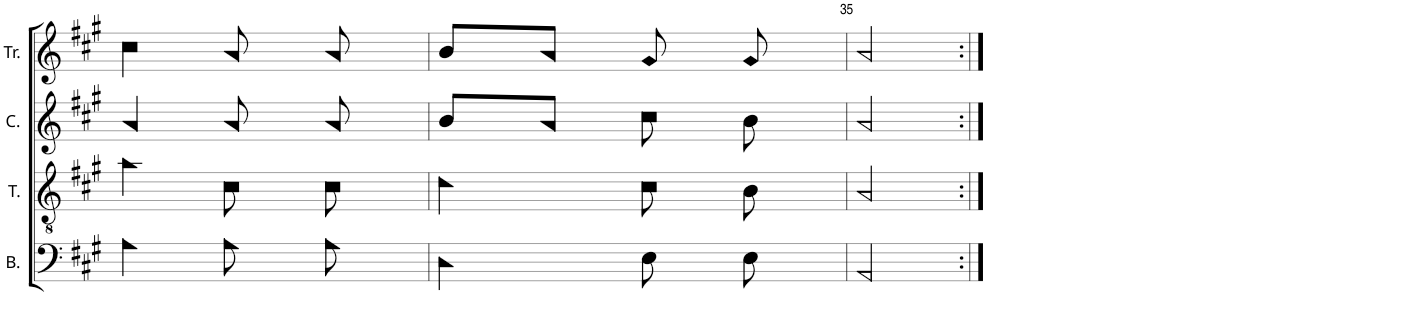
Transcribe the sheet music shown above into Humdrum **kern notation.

**kern	**kern	**kern	**kern
*part4	*part3	*part2	*part1
*staff4	*staff3	*staff2	*staff1
*I"B.	*I"T.	*I"C.	*I"Tr.
*I'B.	*I'T.	*I'C.	*I'Tr.
!!LO:PB:g=z
*clefF4	*clefGv2	*clefG2	*clefG2
*k[f#c#g#]	*k[f#c#g#]	*k[f#c#g#]	*k[f#c#g#]
*M2/4	*M2/4	*M2/4	*M2/4
=33	=33	=33	=33
4A!\	4a!\	4a!/	4cc#!\
8A!\L	8c#!\L	8a!/	8a!/
8A!\J	8c#!\J	8a!/	8a!/
=34	=34	=34	=34
4D!\	4d!\	8b!/L	8b!/L
.	.	8a!/J	8a!/J
8E!\L	8c#!\L	8cc#!\	8g#!/
8E!\J	8B!\J	8b!\	8g#!/
=35	=35	=35	=35
2AA!/	2A!/	2a!/	2a!/
=:|!	=:|!	=:|!	=:|!
*-	*-	*-	*-
